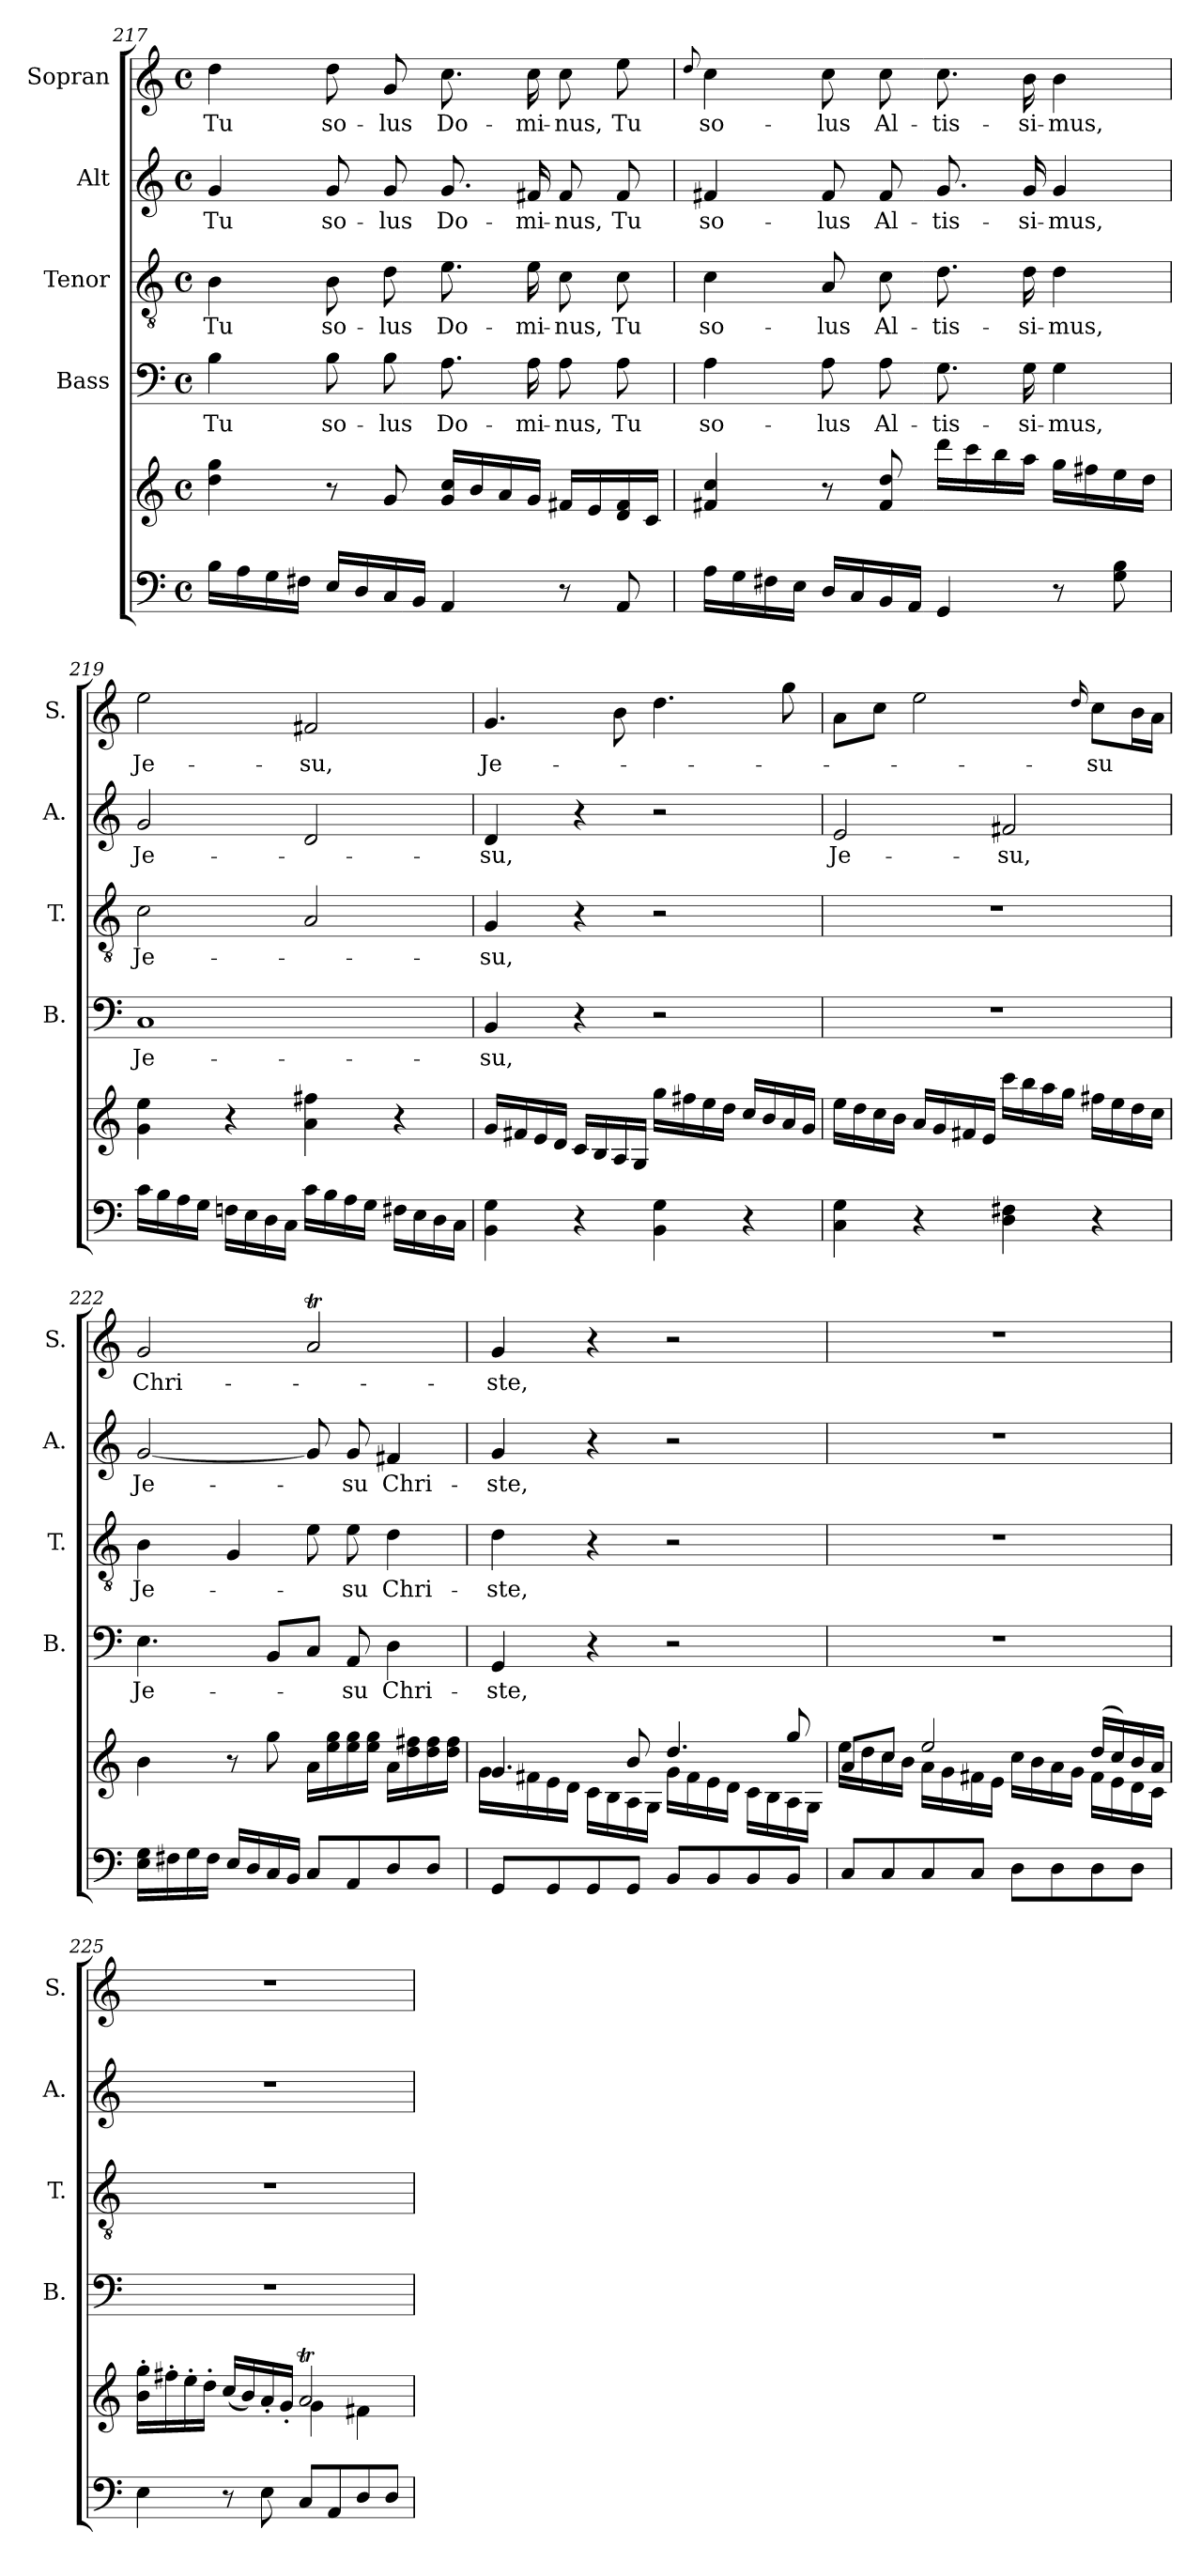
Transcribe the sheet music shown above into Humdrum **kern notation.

**kern	**kern	**kern	**text	**kern	**text	**kern	**text	**kern	**text
*part5	*part5	*part4	*part4	*part3	*part3	*part2	*part2	*part1	*part1
*staff6	*staff5	*staff4	*staff4	*staff3	*staff3	*staff2	*staff2	*staff1	*staff1
*	*	*I"Bass	*	*I"Tenor	*	*I"Alt	*	*I"Sopran	*
*	*	*I'B.	*	*I'T.	*	*I'A.	*	*I'S.	*
!!LO:PB:g=z
*clefF4	*clefG2	*clefF4	*	*clefGv2	*	*clefG2	*	*clefG2	*
*k[]	*k[]	*k[]	*	*k[]	*	*k[]	*	*k[]	*
*C:	*C:	*C:	*	*C:	*	*C:	*	*C:	*
*M4/4	*M4/4	*M4/4	*	*M4/4	*	*M4/4	*	*M4/4	*
*met(c)	*met(c)	*met(c)	*	*met(c)	*	*met(c)	*	*met(c)	*
=217	=217	=217	=217	=217	=217	=217	=217	=217	=217
!	!	!	!LO:LY:b	!	!LO:LY:b	!	!LO:LY:b	!	!LO:LY:b
16B\LL	4dd\ 4gg\	4B\	Tu	4B\	Tu	4g/	Tu	4dd\	Tu
16A\	.	.	.	.	.	.	.	.	.
16G\	.	.	.	.	.	.	.	.	.
16F#X\JJ	.	.	.	.	.	.	.	.	.
!	!	!	!LO:LY:b	!	!LO:LY:b	!	!LO:LY:b	!	!LO:LY:b
16E/LL	8r	8B\	so-	8B\	so-	8g/	so-	8dd\	so-
16D/	.	.	.	.	.	.	.	.	.
!	!	!	!LO:LY:b	!	!LO:LY:b	!	!LO:LY:b	!	!LO:LY:b
16C/	8g/	8B\	-lus	8d\	-lus	8g/	-lus	8g/	-lus
16BB/JJ	.	.	.	.	.	.	.	.	.
!	!	!	!LO:LY:b	!	!LO:LY:b	!	!LO:LY:b	!	!LO:LY:b
4AA/	16g/ 16cc/LL	8.A\	Do-	8.e\	Do-	8.g/	Do-	8.cc\	Do-
.	16b/	.	.	.	.	.	.	.	.
.	16a/	.	.	.	.	.	.	.	.
!	!	!	!LO:LY:b	!	!LO:LY:b	!	!LO:LY:b	!	!LO:LY:b
.	16g/JJ	16A\	-mi-	16e\	-mi-	16f#X/	-mi-	16cc\	-mi-
!	!	!	!LO:LY:b	!	!LO:LY:b	!	!LO:LY:b	!	!LO:LY:b
8r	16f#X/LL	8A\	-nus,	8c\	-nus,	8f#/	-nus,	8cc\	-nus,
.	16e/	.	.	.	.	.	.	.	.
!	!	!	!LO:LY:b	!	!LO:LY:b	!	!LO:LY:b	!	!LO:LY:b
8AA/	16d/ 16f#/	8A\	Tu	8c\	Tu	8f#/	Tu	8ee\	Tu
.	16c/JJ	.	.	.	.	.	.	.	.
=218	=218	=218	=218	=218	=218	=218	=218	=218	=218
.	.	.	.	.	.	.	.	8qqdd/	.
!	!	!	!LO:LY:b	!	!LO:LY:b	!	!LO:LY:b	!	!LO:LY:b
16A\LL	4f#X/ 4cc/	4A\	so-	4c\	so-	4f#X/	so-	4cc\	so-
16G\	.	.	.	.	.	.	.	.	.
16F#X\	.	.	.	.	.	.	.	.	.
16E\JJ	.	.	.	.	.	.	.	.	.
!	!	!	!LO:LY:b	!	!LO:LY:b	!	!LO:LY:b	!	!LO:LY:b
16D/LL	8r	8A\	-lus	8A/	-lus	8f#/	-lus	8cc\	-lus
16C/	.	.	.	.	.	.	.	.	.
!	!	!	!LO:LY:b	!	!LO:LY:b	!	!LO:LY:b	!	!LO:LY:b
16BB/	8f#/ 8dd/	8A\	Al-	8c\	Al-	8f#/	Al-	8cc\	Al-
16AA/JJ	.	.	.	.	.	.	.	.	.
!	!	!	!LO:LY:b	!	!LO:LY:b	!	!LO:LY:b	!	!LO:LY:b
4GG/	16ddd\LL	8.G\	-tis-	8.d\	-tis-	8.g/	-tis-	8.cc\	-tis-
.	16ccc\	.	.	.	.	.	.	.	.
.	16bb\	.	.	.	.	.	.	.	.
!	!	!	!LO:LY:b	!	!LO:LY:b	!	!LO:LY:b	!	!LO:LY:b
.	16aa\JJ	16G\	-si-	16d\	-si-	16g/	-si-	16b\	-si-
!	!	!	!LO:LY:b	!	!LO:LY:b	!	!LO:LY:b	!	!LO:LY:b
8r	16gg\LL	4G\	-mus,	4d\	-mus,	4g/	-mus,	4b\	-mus,
.	16ff#X\	.	.	.	.	.	.	.	.
8G\ 8B\	16ee\	.	.	.	.	.	.	.	.
.	16dd\JJ	.	.	.	.	.	.	.	.
=219	=219	=219	=219	=219	=219	=219	=219	=219	=219
!	!	!	!LO:LY:b	!	!LO:LY:b	!	!LO:LY:b	!	!LO:LY:b
16c\LL	4g\ 4ee\	1C	Je-	2c\	Je-	2g/	Je-	2ee\	Je-
16B\	.	.	.	.	.	.	.	.	.
16A\	.	.	.	.	.	.	.	.	.
16G\JJ	.	.	.	.	.	.	.	.	.
16Fn\LL	4r	.	.	.	.	.	.	.	.
16E\	.	.	.	.	.	.	.	.	.
16D\	.	.	.	.	.	.	.	.	.
16C\JJ	.	.	.	.	.	.	.	.	.
!	!	!	!	!	!	!	!	!	!LO:LY:b
16c\LL	4a\ 4ff#X\	.	.	2A/	.	2d/	.	2f#X/	-su,
16B\	.	.	.	.	.	.	.	.	.
16A\	.	.	.	.	.	.	.	.	.
16G\JJ	.	.	.	.	.	.	.	.	.
16F#X\LL	4r	.	.	.	.	.	.	.	.
16E\	.	.	.	.	.	.	.	.	.
16D\	.	.	.	.	.	.	.	.	.
16C\JJ	.	.	.	.	.	.	.	.	.
!!LO:LB:g=z
=220	=220	=220	=220	=220	=220	=220	=220	=220	=220
!	!	!	!LO:LY:b	!	!LO:LY:b	!	!LO:LY:b	!	!LO:LY:b
4BB\ 4G\	16g/LL	4BB/	-su,	4G/	-su,	4d/	-su,	4.g/	Je-
.	16f#X/	.	.	.	.	.	.	.	.
.	16e/	.	.	.	.	.	.	.	.
.	16d/JJ	.	.	.	.	.	.	.	.
4r	16c/LL	4r	.	4r	.	4r	.	.	.
.	16B/	.	.	.	.	.	.	.	.
.	16A/	.	.	.	.	.	.	8b\	.
.	16G/JJ	.	.	.	.	.	.	.	.
4BB\ 4G\	16gg\LL	2r	.	2r	.	2r	.	4.dd\	.
.	16ff#X\	.	.	.	.	.	.	.	.
.	16ee\	.	.	.	.	.	.	.	.
.	16dd\JJ	.	.	.	.	.	.	.	.
4r	16cc/LL	.	.	.	.	.	.	.	.
.	16b/	.	.	.	.	.	.	.	.
.	16a/	.	.	.	.	.	.	8gg\	.
.	16g/JJ	.	.	.	.	.	.	.	.
=221	=221	=221	=221	=221	=221	=221	=221	=221	=221
!	!	!	!	!	!	!	!LO:LY:b	!	!
4C\ 4G\	16ee\LL	1r	.	1r	.	2e/	Je-	8a\L	.
.	16dd\	.	.	.	.	.	.	.	.
.	16cc\	.	.	.	.	.	.	8cc\J	.
.	16b\JJ	.	.	.	.	.	.	.	.
4r	16a/LL	.	.	.	.	.	.	2ee\	.
.	16g/	.	.	.	.	.	.	.	.
.	16f#X/	.	.	.	.	.	.	.	.
.	16e/JJ	.	.	.	.	.	.	.	.
!	!	!	!	!	!	!	!LO:LY:b	!	!
4D\ 4F#X\	16ccc\LL	.	.	.	.	2f#X/	-su,	.	.
.	16bb\	.	.	.	.	.	.	.	.
.	16aa\	.	.	.	.	.	.	.	.
.	16gg\JJ	.	.	.	.	.	.	.	.
.	.	.	.	.	.	.	.	16qqdd/	.
!	!	!	!	!	!	!	!	!	!LO:LY:b
4r	16ff#X\LL	.	.	.	.	.	.	8cc\L	-su
.	16ee\	.	.	.	.	.	.	.	.
.	16dd\	.	.	.	.	.	.	16b\L	.
.	16cc\JJ	.	.	.	.	.	.	16a\JJ	.
=222	=222	=222	=222	=222	=222	=222	=222	=222	=222
!	!	!	!LO:LY:b	!	!LO:LY:b	!	!LO:LY:b	!	!LO:LY:b
16E\ 16G\LL	4b\	4.E\	Je-	4B\	Je-	[2g/	Je-	2g/	Chri-
16F#X\	.	.	.	.	.	.	.	.	.
16G\	.	.	.	.	.	.	.	.	.
16F#\JJ	.	.	.	.	.	.	.	.	.
16E/LL	8r	.	.	4G/	.	.	.	.	.
16D/	.	.	.	.	.	.	.	.	.
16C/	8gg\	8BB/L	.	.	.	.	.	.	.
16BB/JJ	.	.	.	.	.	.	.	.	.
8C/L	16a\LL	8C/J	.	8e\	.	8g/]	.	2aT/	.
.	16ee\ 16gg\	.	.	.	.	.	.	.	.
!	!	!	!LO:LY:b	!	!LO:LY:b	!	!LO:LY:b	!	!
8AA/	16ee\ 16gg\	8AA/	-su	8e\	-su	8g/	-su	.	.
.	16ee\ 16gg\JJ	.	.	.	.	.	.	.	.
!	!	!	!LO:LY:b	!	!LO:LY:b	!	!LO:LY:b	!	!
8D/	16a\LL	4D\	Chri-	4d\	Chri-	4f#X/	Chri-	.	.
.	16dd\ 16ff#X\	.	.	.	.	.	.	.	.
8D/J	16dd\ 16ff#\	.	.	.	.	.	.	.	.
.	16dd\ 16ff#\JJ	.	.	.	.	.	.	.	.
!!LO:PB:g=z
=223	=223	=223	=223	=223	=223	=223	=223	=223	=223
*	*^	*	*	*	*	*	*	*	*
!	!	!	!	!LO:LY:b	!	!LO:LY:b	!	!LO:LY:b	!	!LO:LY:b
8GG/L	4.g/	16g\LL	4GG/	-ste,	4d\	-ste,	4g/	-ste,	4g/	-ste,
.	.	16f#X\	.	.	.	.	.	.	.	.
8GG/	.	16e\	.	.	.	.	.	.	.	.
.	.	16d\JJ	.	.	.	.	.	.	.	.
8GG/	.	16c\LL	4r	.	4r	.	4r	.	4r	.
.	.	16B\	.	.	.	.	.	.	.	.
8GG/J	8b/	16A\	.	.	.	.	.	.	.	.
.	.	16G\JJ	.	.	.	.	.	.	.	.
8BB/L	4.dd/	16g\LL	2r	.	2r	.	2r	.	2r	.
.	.	16f#\	.	.	.	.	.	.	.	.
8BB/	.	16e\	.	.	.	.	.	.	.	.
.	.	16d\JJ	.	.	.	.	.	.	.	.
8BB/	.	16c\LL	.	.	.	.	.	.	.	.
.	.	16B\	.	.	.	.	.	.	.	.
8BB/J	8gg/	16A\	.	.	.	.	.	.	.	.
.	.	16G\JJ	.	.	.	.	.	.	.	.
=224	=224	=224	=224	=224	=224	=224	=224	=224	=224	=224
8C/L	8a/L	16ee\LL	1r	.	1r	.	1r	.	1r	.
.	.	16dd\	.	.	.	.	.	.	.	.
8C/	8cc/J	16cc\	.	.	.	.	.	.	.	.
.	.	16b\JJ	.	.	.	.	.	.	.	.
8C/	2ee/	16a\LL	.	.	.	.	.	.	.	.
.	.	16g\	.	.	.	.	.	.	.	.
8C/J	.	16f#X\	.	.	.	.	.	.	.	.
.	.	16e\JJ	.	.	.	.	.	.	.	.
8D\L	.	16cc\LL	.	.	.	.	.	.	.	.
.	.	16b\	.	.	.	.	.	.	.	.
8D\	.	16a\	.	.	.	.	.	.	.	.
.	.	16g\JJ	.	.	.	.	.	.	.	.
8D\	(>16dd/LL	16f#\LL	.	.	.	.	.	.	.	.
.	16cc/)	16e\	.	.	.	.	.	.	.	.
8D\J	16b/	16d\	.	.	.	.	.	.	.	.
.	16a/JJ	16c\JJ	.	.	.	.	.	.	.	.
=225	=225	=225	=225	=225	=225	=225	=225	=225	=225	=225
4E\	16b\'> 16gg\'>LL	2ryy	1r	.	1r	.	1r	.	1r	.
.	16ff#X'>\	.	.	.	.	.	.	.	.	.
.	16ee'>\	.	.	.	.	.	.	.	.	.
.	16dd'>\JJ	.	.	.	.	.	.	.	.	.
8r	(<16cc/LL	.	.	.	.	.	.	.	.	.
.	16b/)	.	.	.	.	.	.	.	.	.
8E\	16a'>/	.	.	.	.	.	.	.	.	.
.	16g'>/JJ	.	.	.	.	.	.	.	.	.
8C/L	2aT/	4g\	.	.	.	.	.	.	.	.
8AA/	.	.	.	.	.	.	.	.	.	.
8D/	.	4f#X\	.	.	.	.	.	.	.	.
8D/J	.	.	.	.	.	.	.	.	.	.
*	*v	*v	*	*	*	*	*	*	*	*
=	=	=	=	=	=	=	=	=	=
*-	*-	*-	*-	*-	*-	*-	*-	*-	*-
